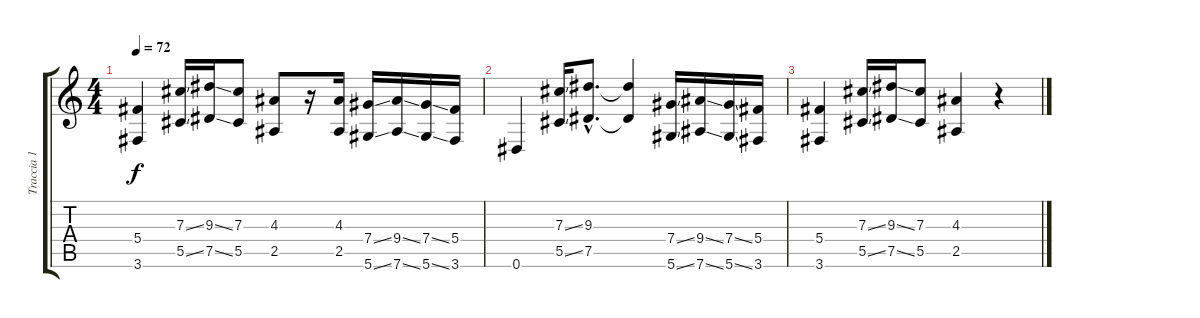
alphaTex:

\track ("Traccia 1" "Traccia 1") {instrument acousticguitarsteel}
\staff {score tabs}
\tuning (Eb4 Bb3 Gb3 Db3 Ab2 Eb2) {hide}
\ts (4 4)
\tempo 72
\clef g2
\ks c
(5.4 3.6).4{dy f} (7.3{ss} 5.5{ss}).16 (9.3{ss} 7.5{ss}).16 (7.3 5.5).8 (4.3 2.5).8 r.16 (4.3 2.5).16 (7.4{ss} 5.6{ss}).16 (9.4{ss} 7.6{ss}).16 (7.4{ss} 5.6{ss}).16 (5.4 3.6).16 |
0.6.4 (7.3{ss} 5.5{ss}).16 (9.3{hac} 7.5{hac}).8{d} (9.3{t} 7.5{t}).4 (7.4{ss} 5.6{ss}).16 (9.4{ss} 7.6{ss}).16 (7.4{ss} 5.6{ss}).16 (5.4 3.6).16 |
(5.4 3.6).4 (7.3{ss} 5.5{ss}).16 (9.3{ss} 7.5{ss}).16 (7.3 5.5).8 (4.3 2.5).4 r.4
